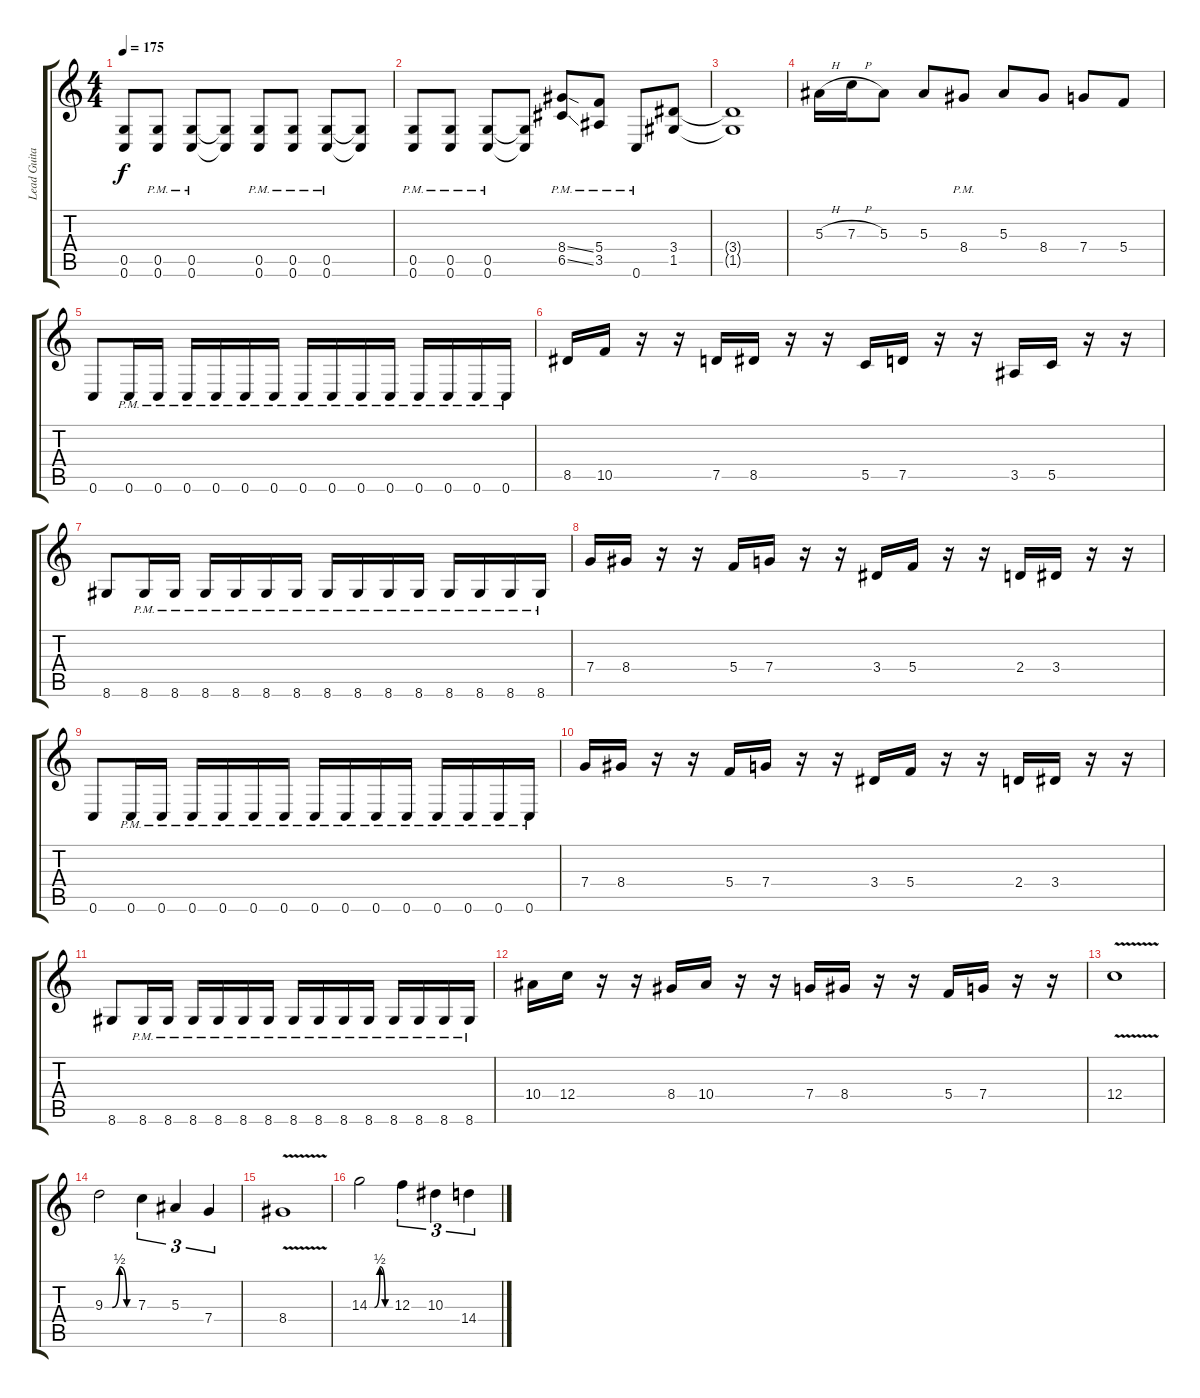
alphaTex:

\track ("Lead Guitar" "Lead Guita") {instrument distortionguitar}
\staff {score tabs}
\tuning (D4 A3 F3 C3 G2 C2) {hide}
\ts (4 4)
\tempo 175
\clef g2
\ks c
(0.5{t} 0.6{t}).8{dy f} (0.5{pm} 0.6{pm}).8 (0.5{pm} 0.6{pm}).8 (0.5{t} 0.6{t}).8 (0.5{pm} 0.6{pm}).8 (0.5{pm} 0.6{pm}).8 (0.5{pm} 0.6{pm}).8 (0.5{t} 0.6{t}).8 |
(0.5{pm} 0.6{pm}).8 (0.5{pm} 0.6{pm}).8 (0.5{pm} 0.6{pm}).8 (0.5{t} 0.6{t}).8 (8.4{ss pm} 6.5{ss pm}).8 (5.4{pm} 3.5{pm}).8 0.6{pm}.8 (3.4 1.5).8 |
(3.4{t} 1.5{t}).1 |
5.3{h}.16 7.3{h}.16 5.3.8 5.3.8 8.4{pm}.8 5.3.8 8.4.8 7.4.8 5.4.8 |
0.6.8 0.6{pm}.16 0.6{pm}.16 0.6{pm}.16 0.6{pm}.16 0.6{pm}.16 0.6{pm}.16 0.6{pm}.16 0.6{pm}.16 0.6{pm}.16 0.6{pm}.16 0.6{pm}.16 0.6{pm}.16 0.6{pm}.16 0.6{pm}.16 |
8.5.16 10.5.16 r.16 r.16 7.5.16 8.5.16 r.16 r.16 5.5.16 7.5.16 r.16 r.16 3.5.16 5.5.16 r.16 r.16 |
8.6.8 8.6{pm}.16 8.6{pm}.16 8.6{pm}.16 8.6{pm}.16 8.6{pm}.16 8.6{pm}.16 8.6{pm}.16 8.6{pm}.16 8.6{pm}.16 8.6{pm}.16 8.6{pm}.16 8.6{pm}.16 8.6{pm}.16 8.6{pm}.16 |
7.4.16 8.4.16 r.16 r.16 5.4.16 7.4.16 r.16 r.16 3.4.16 5.4.16 r.16 r.16 2.4.16 3.4.16 r.16 r.16 |
0.6.8 0.6{pm}.16 0.6{pm}.16 0.6{pm}.16 0.6{pm}.16 0.6{pm}.16 0.6{pm}.16 0.6{pm}.16 0.6{pm}.16 0.6{pm}.16 0.6{pm}.16 0.6{pm}.16 0.6{pm}.16 0.6{pm}.16 0.6{pm}.16 |
7.4.16 8.4.16 r.16 r.16 5.4.16 7.4.16 r.16 r.16 3.4.16 5.4.16 r.16 r.16 2.4.16 3.4.16 r.16 r.16 |
8.6.8 8.6{pm}.16 8.6{pm}.16 8.6{pm}.16 8.6{pm}.16 8.6{pm}.16 8.6{pm}.16 8.6{pm}.16 8.6{pm}.16 8.6{pm}.16 8.6{pm}.16 8.6{pm}.16 8.6{pm}.16 8.6{pm}.16 8.6{pm}.16 |
10.4.16 12.4.16 r.16 r.16 8.4.16 10.4.16 r.16 r.16 7.4.16 8.4.16 r.16 r.16 5.4.16 7.4.16 r.16 r.16 |
12.4{v}.1 |
9.3{be (custom 0 0 15 0 30 2 45 0 60 0)}.2 7.3.4{tu (3 2)} 5.3.4{tu (3 2)} 7.4.4{tu (3 2)} |
8.4{v}.1 |
14.3{be (custom 0 0 15 0 30 2 45 0 60 0)}.2 12.3.4{tu (3 2)} 10.3.4{tu (3 2)} 14.4.4{tu (3 2)}
